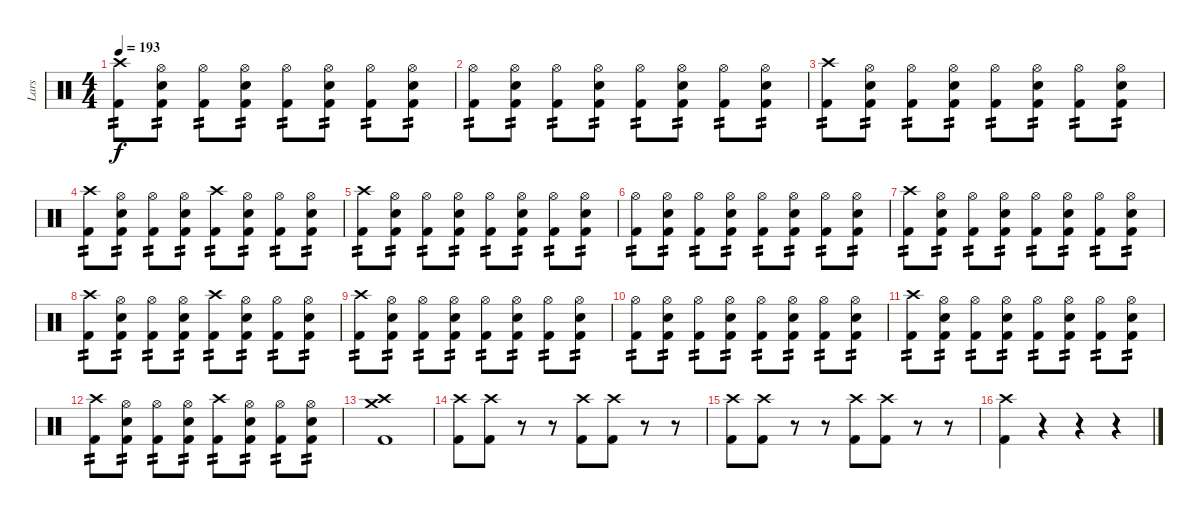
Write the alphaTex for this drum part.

\track ("Lars" "Lars") {instrument percussion}
\staff {score}
\articulation defaults
\ts (4 4)
\tempo 193
\clef neutral
\ks c
("Crash high (hit)" "Kick (hit) 2").8{tp 2 dy f} ("Hi-Hat (open)" "Electric Snare (hit)" "Kick (hit) 2").8{tp 2} ("Hi-Hat (open)" "Kick (hit) 2").8{tp 2} ("Hi-Hat (open)" "Electric Snare (hit)" "Kick (hit) 2").8{tp 2} ("Hi-Hat (open)" "Kick (hit) 2").8{tp 2} ("Hi-Hat (open)" "Electric Snare (hit)" "Kick (hit) 2").8{tp 2} ("Hi-Hat (open)" "Kick (hit) 2").8{tp 2} ("Hi-Hat (open)" "Electric Snare (hit)" "Kick (hit) 2").8{tp 2} |
("Hi-Hat (open)" "Kick (hit) 2").8{tp 2} ("Hi-Hat (open)" "Electric Snare (hit)" "Kick (hit) 2").8{tp 2} ("Hi-Hat (open)" "Kick (hit) 2").8{tp 2} ("Hi-Hat (open)" "Electric Snare (hit)" "Kick (hit) 2").8{tp 2} ("Hi-Hat (open)" "Kick (hit) 2").8{tp 2} ("Hi-Hat (open)" "Electric Snare (hit)" "Kick (hit) 2").8{tp 2} ("Hi-Hat (open)" "Kick (hit) 2").8{tp 2} ("Hi-Hat (open)" "Electric Snare (hit)" "Kick (hit) 2").8{tp 2} |
("Crash high (hit)" "Kick (hit) 2").8{tp 2} ("Hi-Hat (open)" "Electric Snare (hit)" "Kick (hit) 2").8{tp 2} ("Hi-Hat (open)" "Kick (hit) 2").8{tp 2} ("Hi-Hat (open)" "Electric Snare (hit)" "Kick (hit) 2").8{tp 2} ("Hi-Hat (open)" "Kick (hit) 2").8{tp 2} ("Hi-Hat (open)" "Electric Snare (hit)" "Kick (hit) 2").8{tp 2} ("Hi-Hat (open)" "Kick (hit) 2").8{tp 2} ("Hi-Hat (open)" "Electric Snare (hit)" "Kick (hit) 2").8{tp 2} |
("Crash high (hit)" "Kick (hit) 2").8{tp 2} ("Hi-Hat (open)" "Electric Snare (hit)" "Kick (hit) 2").8{tp 2} ("Hi-Hat (open)" "Kick (hit) 2").8{tp 2} ("Hi-Hat (open)" "Electric Snare (hit)" "Kick (hit) 2").8{tp 2} ("Crash high (hit)" "Kick (hit) 2").8{tp 2} ("Hi-Hat (open)" "Electric Snare (hit)" "Kick (hit) 2").8{tp 2} ("Hi-Hat (open)" "Kick (hit) 2").8{tp 2} ("Hi-Hat (open)" "Electric Snare (hit)" "Kick (hit) 2").8{tp 2} |
("Crash high (hit)" "Kick (hit) 2").8{tp 2} ("Hi-Hat (open)" "Electric Snare (hit)" "Kick (hit) 2").8{tp 2} ("Hi-Hat (open)" "Kick (hit) 2").8{tp 2} ("Hi-Hat (open)" "Electric Snare (hit)" "Kick (hit) 2").8{tp 2} ("Hi-Hat (open)" "Kick (hit) 2").8{tp 2} ("Hi-Hat (open)" "Electric Snare (hit)" "Kick (hit) 2").8{tp 2} ("Hi-Hat (open)" "Kick (hit) 2").8{tp 2} ("Hi-Hat (open)" "Electric Snare (hit)" "Kick (hit) 2").8{tp 2} |
("Hi-Hat (open)" "Kick (hit) 2").8{tp 2} ("Hi-Hat (open)" "Electric Snare (hit)" "Kick (hit) 2").8{tp 2} ("Hi-Hat (open)" "Kick (hit) 2").8{tp 2} ("Hi-Hat (open)" "Electric Snare (hit)" "Kick (hit) 2").8{tp 2} ("Hi-Hat (open)" "Kick (hit) 2").8{tp 2} ("Hi-Hat (open)" "Electric Snare (hit)" "Kick (hit) 2").8{tp 2} ("Hi-Hat (open)" "Kick (hit) 2").8{tp 2} ("Hi-Hat (open)" "Electric Snare (hit)" "Kick (hit) 2").8{tp 2} |
("Crash high (hit)" "Kick (hit) 2").8{tp 2} ("Hi-Hat (open)" "Electric Snare (hit)" "Kick (hit) 2").8{tp 2} ("Hi-Hat (open)" "Kick (hit) 2").8{tp 2} ("Hi-Hat (open)" "Electric Snare (hit)" "Kick (hit) 2").8{tp 2} ("Hi-Hat (open)" "Kick (hit) 2").8{tp 2} ("Hi-Hat (open)" "Electric Snare (hit)" "Kick (hit) 2").8{tp 2} ("Hi-Hat (open)" "Kick (hit) 2").8{tp 2} ("Hi-Hat (open)" "Electric Snare (hit)" "Kick (hit) 2").8{tp 2} |
("Crash high (hit)" "Kick (hit) 2").8{tp 2} ("Hi-Hat (open)" "Electric Snare (hit)" "Kick (hit) 2").8{tp 2} ("Hi-Hat (open)" "Kick (hit) 2").8{tp 2} ("Hi-Hat (open)" "Electric Snare (hit)" "Kick (hit) 2").8{tp 2} ("Crash high (hit)" "Kick (hit) 2").8{tp 2} ("Hi-Hat (open)" "Electric Snare (hit)" "Kick (hit) 2").8{tp 2} ("Hi-Hat (open)" "Kick (hit) 2").8{tp 2} ("Hi-Hat (open)" "Electric Snare (hit)" "Kick (hit) 2").8{tp 2} |
("Crash high (hit)" "Kick (hit) 2").8{tp 2} ("Hi-Hat (open)" "Electric Snare (hit)" "Kick (hit) 2").8{tp 2} ("Hi-Hat (open)" "Kick (hit) 2").8{tp 2} ("Hi-Hat (open)" "Electric Snare (hit)" "Kick (hit) 2").8{tp 2} ("Hi-Hat (open)" "Kick (hit) 2").8{tp 2} ("Hi-Hat (open)" "Electric Snare (hit)" "Kick (hit) 2").8{tp 2} ("Hi-Hat (open)" "Kick (hit) 2").8{tp 2} ("Hi-Hat (open)" "Electric Snare (hit)" "Kick (hit) 2").8{tp 2} |
("Hi-Hat (open)" "Kick (hit) 2").8{tp 2} ("Hi-Hat (open)" "Electric Snare (hit)" "Kick (hit) 2").8{tp 2} ("Hi-Hat (open)" "Kick (hit) 2").8{tp 2} ("Hi-Hat (open)" "Electric Snare (hit)" "Kick (hit) 2").8{tp 2} ("Hi-Hat (open)" "Kick (hit) 2").8{tp 2} ("Hi-Hat (open)" "Electric Snare (hit)" "Kick (hit) 2").8{tp 2} ("Hi-Hat (open)" "Kick (hit) 2").8{tp 2} ("Hi-Hat (open)" "Electric Snare (hit)" "Kick (hit) 2").8{tp 2} |
("Crash high (hit)" "Kick (hit) 2").8{tp 2} ("Hi-Hat (open)" "Electric Snare (hit)" "Kick (hit) 2").8{tp 2} ("Hi-Hat (open)" "Kick (hit) 2").8{tp 2} ("Hi-Hat (open)" "Electric Snare (hit)" "Kick (hit) 2").8{tp 2} ("Hi-Hat (open)" "Kick (hit) 2").8{tp 2} ("Hi-Hat (open)" "Electric Snare (hit)" "Kick (hit) 2").8{tp 2} ("Hi-Hat (open)" "Kick (hit) 2").8{tp 2} ("Hi-Hat (open)" "Electric Snare (hit)" "Kick (hit) 2").8{tp 2} |
("Crash high (hit)" "Kick (hit) 2").8{tp 2} ("Hi-Hat (open)" "Electric Snare (hit)" "Kick (hit) 2").8{tp 2} ("Hi-Hat (open)" "Kick (hit) 2").8{tp 2} ("Hi-Hat (open)" "Electric Snare (hit)" "Kick (hit) 2").8{tp 2} ("Crash high (hit)" "Kick (hit) 2").8{tp 2} ("Hi-Hat (open)" "Electric Snare (hit)" "Kick (hit) 2").8{tp 2} ("Hi-Hat (open)" "Kick (hit) 2").8{tp 2} ("Hi-Hat (open)" "Electric Snare (hit)" "Kick (hit) 2").8{tp 2} |
("Crash high (hit)" "Crash medium (hit)" "Kick (hit) 2").1 |
("Crash high (hit)" "Kick (hit) 2").8 ("Crash high (hit)" "Kick (hit) 2").8 r.8 r.8 ("Crash high (hit)" "Kick (hit) 2").8 ("Crash high (hit)" "Kick (hit) 2").8 r.8 r.8 |
("Crash high (hit)" "Kick (hit) 2").8 ("Crash high (hit)" "Kick (hit) 2").8 r.8 r.8 ("Crash high (hit)" "Kick (hit) 2").8 ("Crash high (hit)" "Kick (hit) 2").8 r.8 r.8 |
("Crash high (hit)" "Kick (hit) 2").4 r.4 r.4 r.4
